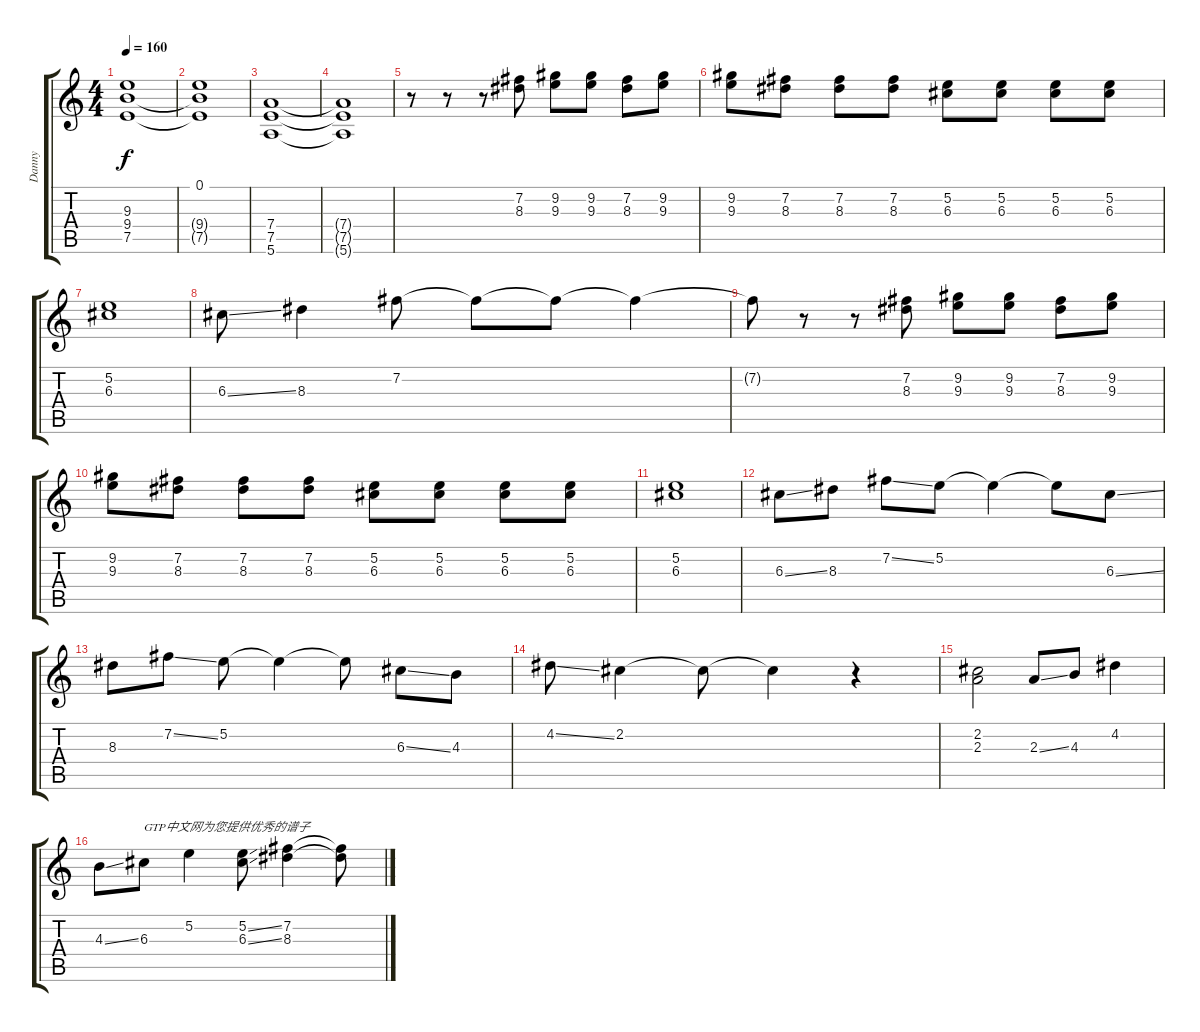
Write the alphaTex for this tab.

\track ("Danny" "Danny") {instrument distortionguitar}
\staff {score tabs}
\tuning (E4 B3 G3 D3 A2 E2) {hide}
\ts (4 4)
\tempo 160
\clef g2
\ks c
(9.3 9.4 7.5).1{dy f} |
(0.1 9.4{t} 7.5{t}).1 |
(7.4 7.5 5.6).1 |
(7.4{t} 7.5{t} 5.6{t}).1 |
r.8 r.8 r.8 (7.2 8.3).8 (9.2 9.3).8 (9.2 9.3).8 (7.2 8.3).8 (9.2 9.3).8 |
(9.2 9.3).8 (7.2 8.3).8 (7.2 8.3).8 (7.2 8.3).8 (5.2 6.3).8 (5.2 6.3).8 (5.2 6.3).8 (5.2 6.3).8 |
(5.2 6.3).1 |
6.3{ss}.8 8.3.4 7.2.8 7.2{t}.8 7.2{t}.8 7.2{t}.4 |
7.2{t}.8 r.8 r.8 (7.2 8.3).8 (9.2 9.3).8 (9.2 9.3).8 (7.2 8.3).8 (9.2 9.3).8 |
(9.2 9.3).8 (7.2 8.3).8 (7.2 8.3).8 (7.2 8.3).8 (5.2 6.3).8 (5.2 6.3).8 (5.2 6.3).8 (5.2 6.3).8 |
(5.2 6.3).1 |
6.3{ss}.8 8.3.8 7.2{ss}.8 5.2.8 5.2{t}.4 5.2{t}.8 6.3{ss}.8 |
8.3.8 7.2{ss}.8 5.2.8 5.2{t}.4 5.2{t}.8 6.3{ss}.8 4.3.8 |
4.2{ss}.8 2.2.4 2.2{t}.8 2.2{t}.4 r.4 |
(2.2 2.3).2 2.3{ss}.8 4.3.8 4.2.4 |
4.3{ss}.8 6.3.8{txt "GTP中文网为您提供优秀的谱子"} 5.2.4 (5.2{ss} 6.3{ss}).8 (7.2 8.3).4 (7.2{t} 8.3{t}).8
